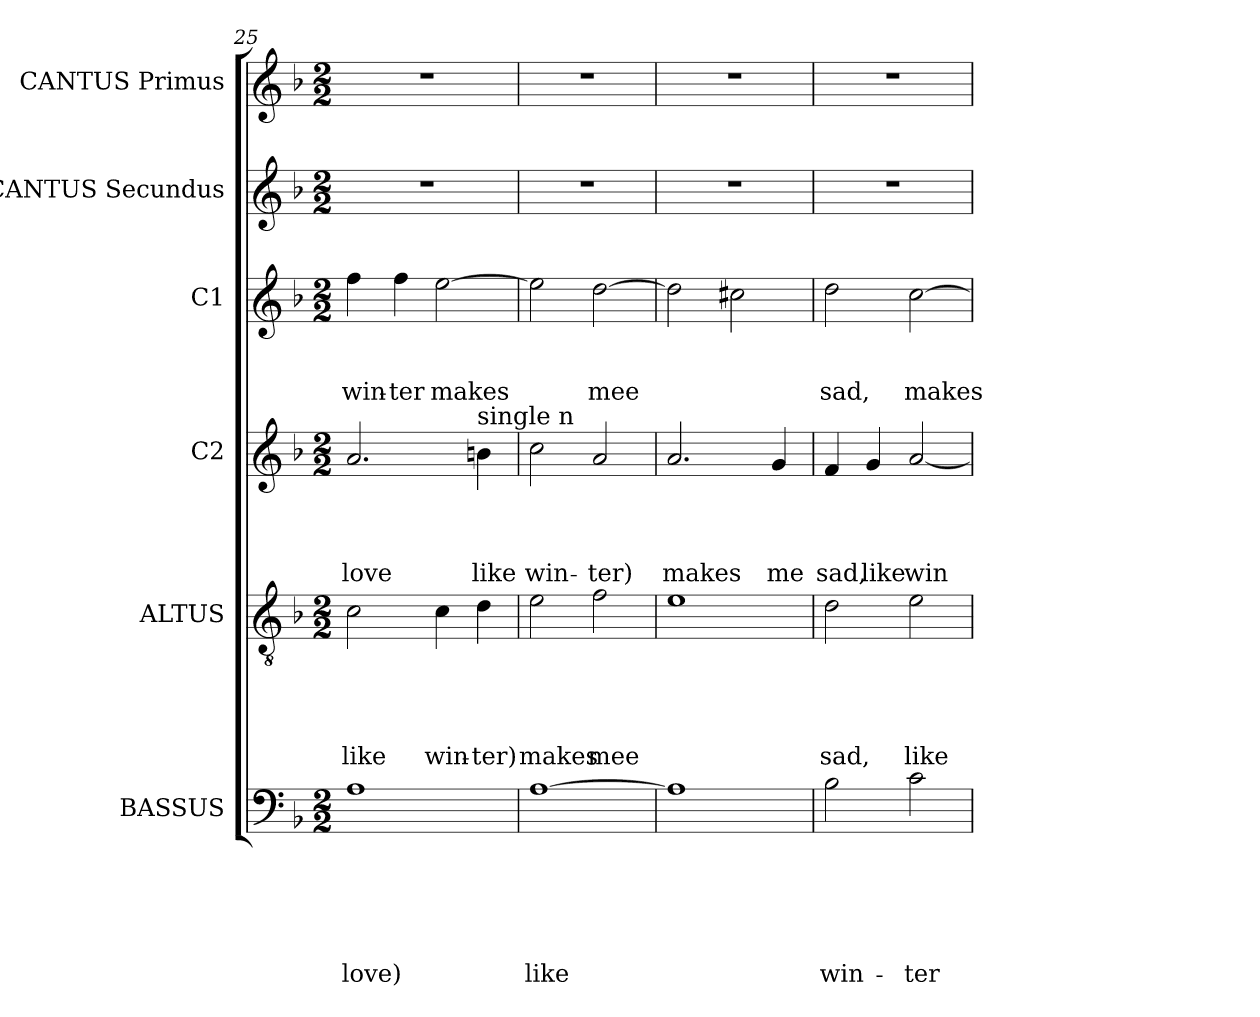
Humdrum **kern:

**kern	**text	**text	**text	**text	**text	**text	**kern	**text	**text	**text	**text	**text	**kern	**text	**text	**text	**text	**kern	**text	**text	**text	**kern	**kern
*part6	*part6	*part6	*part6	*part6	*part6	*part6	*part5	*part5	*part5	*part5	*part5	*part5	*part4	*part4	*part4	*part4	*part4	*part3	*part3	*part3	*part3	*part2	*part1
*staff6	*staff6	*staff6	*staff6	*staff6	*staff6	*staff6	*staff5	*staff5	*staff5	*staff5	*staff5	*staff5	*staff4	*staff4	*staff4	*staff4	*staff4	*staff3	*staff3	*staff3	*staff3	*staff2	*staff1
*I"BASSUS	*	*	*	*	*	*	*I"ALTUS	*	*	*	*	*	*I"C2	*	*	*	*	*I"C1	*	*	*	*I"CANTUS Secundus	*I"CANTUS Primus
*I'B	*	*	*	*	*	*	*I'A	*	*	*	*	*	*I'C2	*	*	*	*	*I'C1	*	*	*	*	*
*clefF4	*	*	*	*	*	*	*clefGv2	*	*	*	*	*	*clefG2	*	*	*	*	*clefG2	*	*	*	*clefG2	*clefG2
*k[b-]	*	*	*	*	*	*	*k[b-]	*	*	*	*	*	*k[b-]	*	*	*	*	*k[b-]	*	*	*	*k[b-]	*k[b-]
*F:	*	*	*	*	*	*	*F:	*	*	*	*	*	*F:	*	*	*	*	*F:	*	*	*	*F:	*F:
*M2/2	*	*	*	*	*	*	*M2/2	*	*	*	*	*	*M2/2	*	*	*	*	*M2/2	*	*	*	*M2/2	*M2/2
=25	=25	=25	=25	=25	=25	=25	=25	=25	=25	=25	=25	=25	=25	=25	=25	=25	=25	=25	=25	=25	=25	=25	=25
!	!	!	!	!	!	!LO:LY:b	!	!	!	!	!	!LO:LY:b	!	!	!	!	!LO:LY:b	!	!	!	!LO:LY:b	!	!
1A	.	.	.	.	.	love)	2c\	.	.	.	.	like	2.a/	.	.	.	love	4ff\	.	.	win-	1r	1r
!	!	!	!	!	!	!	!	!	!	!	!	!	!	!	!	!	!	!	!	!	!LO:LY:b	!	!
.	.	.	.	.	.	.	.	.	.	.	.	.	.	.	.	.	.	4ff\	.	.	-ter	.	.
!	!	!	!	!	!	!	!	!	!	!	!	!LO:LY:b	!	!	!	!	!	!	!	!	!LO:LY:b	!	!
.	.	.	.	.	.	.	4c\	.	.	.	.	win-	.	.	.	.	.	[<2ee\	.	.	makes	.	.
!	!	!	!	!	!	!	!	!	!	!	!	!	!LO:TX:a:t=single n	!	!	!	!	!	!	!	!	!	!
!	!	!	!	!	!	!	!	!	!	!	!	!LO:LY:b	!	!	!	!	!LO:LY:b	!	!	!	!	!	!
.	.	.	.	.	.	.	4d\	.	.	.	.	-ter)	4bn\	.	.	.	like	.	.	.	.	.	.
!!LO:LB:g=z
=26	=26	=26	=26	=26	=26	=26	=26	=26	=26	=26	=26	=26	=26	=26	=26	=26	=26	=26	=26	=26	=26	=26	=26
!	!	!	!	!	!	!LO:LY:b	!	!	!	!	!	!LO:LY:b	!	!	!	!	!LO:LY:b	!	!	!	!	!	!
[>1A	.	.	.	.	.	like	2e\	.	.	.	.	makes	2cc\	.	.	.	win-	2ee\]	.	.	.	1r	1r
!	!	!	!	!	!	!	!	!	!	!	!	!LO:LY:b	!	!	!	!	!LO:LY:b	!	!	!	!LO:LY:b	!	!
.	.	.	.	.	.	.	2f\	.	.	.	.	mee	2a/	.	.	.	-ter)	[>2dd\	.	.	mee	.	.
=27	=27	=27	=27	=27	=27	=27	=27	=27	=27	=27	=27	=27	=27	=27	=27	=27	=27	=27	=27	=27	=27	=27	=27
!	!	!	!	!	!	!	!	!	!	!	!	!	!	!	!	!	!LO:LY:b	!	!	!	!	!	!
1A]	.	.	.	.	.	.	1e	.	.	.	.	.	2.a/	.	.	.	makes	2dd\]	.	.	.	1r	1r
.	.	.	.	.	.	.	.	.	.	.	.	.	.	.	.	.	.	2cc#X\	.	.	.	.	.
!	!	!	!	!	!	!	!	!	!	!	!	!	!	!	!	!	!LO:LY:b	!	!	!	!	!	!
.	.	.	.	.	.	.	.	.	.	.	.	.	4g/	.	.	.	me	.	.	.	.	.	.
=28	=28	=28	=28	=28	=28	=28	=28	=28	=28	=28	=28	=28	=28	=28	=28	=28	=28	=28	=28	=28	=28	=28	=28
!	!	!	!	!	!	!LO:LY:b	!	!	!	!	!	!LO:LY:b	!	!	!	!	!LO:LY:b	!	!	!	!LO:LY:b	!	!
2B-\	.	.	.	.	.	win-	2d\	.	.	.	.	sad,	4f/	.	.	.	sad,	2dd\	.	.	sad,	1r	1r
!	!	!	!	!	!	!	!	!	!	!	!	!	!	!	!	!	!LO:LY:b	!	!	!	!	!	!
.	.	.	.	.	.	.	.	.	.	.	.	.	4g/	.	.	.	like	.	.	.	.	.	.
!	!	!	!	!	!	!LO:LY:b	!	!	!	!	!	!LO:LY:b	!	!	!	!	!LO:LY:b	!	!	!	!LO:LY:b	!	!
2c\	.	.	.	.	.	-ter	2e\	.	.	.	.	like	[<2a/	.	.	.	win-	[>2cc\	.	.	makes	.	.
=	=	=	=	=	=	=	=	=	=	=	=	=	=	=	=	=	=	=	=	=	=	=	=
*-	*-	*-	*-	*-	*-	*-	*-	*-	*-	*-	*-	*-	*-	*-	*-	*-	*-	*-	*-	*-	*-	*-	*-
